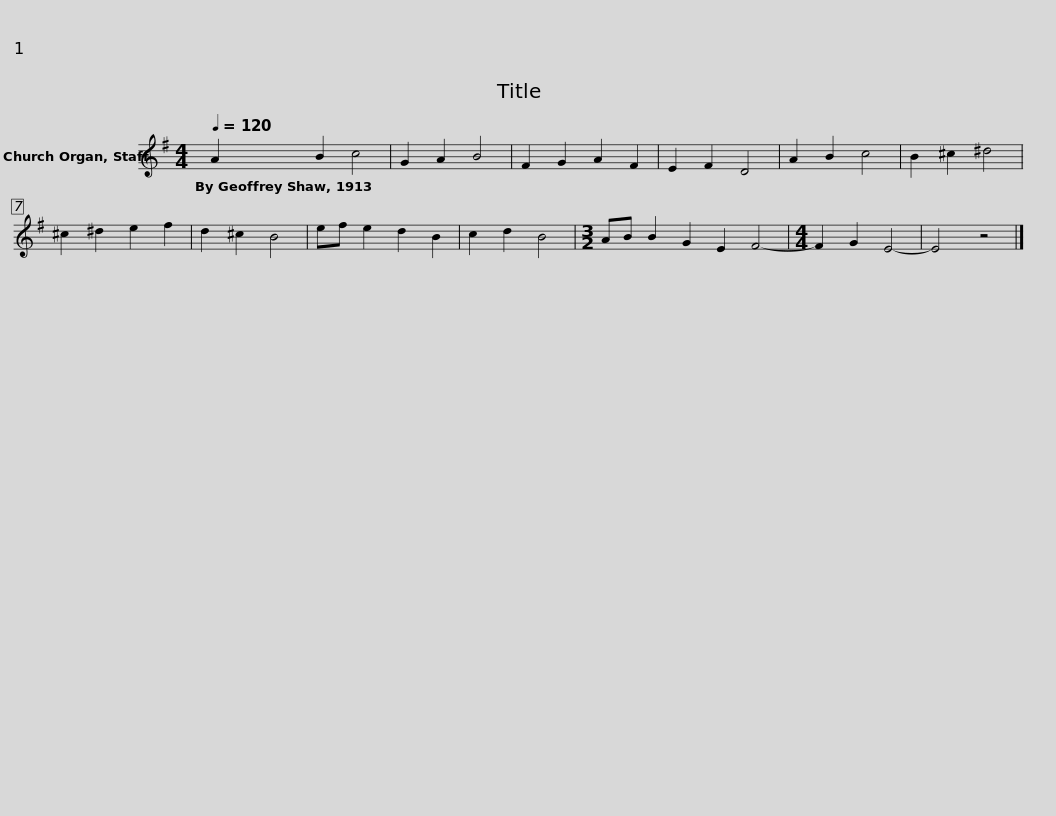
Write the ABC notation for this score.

X:1
L:1/8
Q:1/4=120
M:4/4
I:linebreak $
K:G
V:1 treble
V:1
 A2 B2 c4 | G2 A2 B4 | F2 G2 A2 F2 | E2 F2 D4 | A2 B2 c4 | %5
 B2 ^c2 ^d4 | ^c2 ^d2 e2 f2 | d2 ^c2 B4 | ef e2 d2 B2 |$ c2 d2 B4 | %10
[M:3/2] AB B2 G2 E2 F4- |[M:4/4] F2 G2 E4- | E4 z4 |] %13
